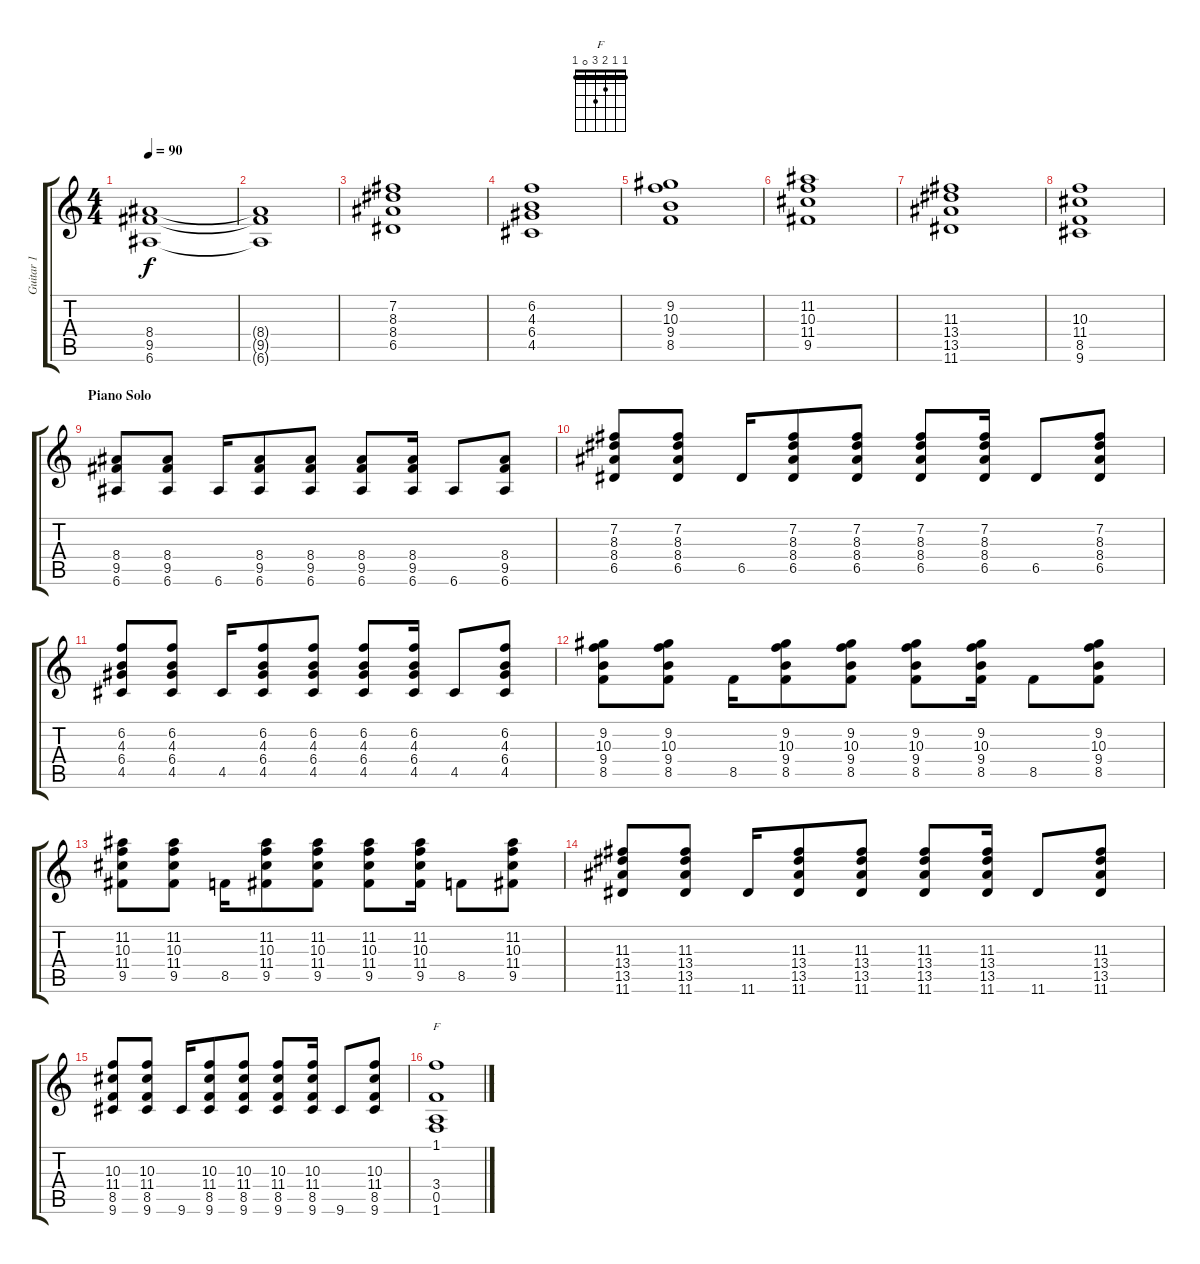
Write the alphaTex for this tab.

\track ("Guitar 1" "Guitar 1") {instrument acousticguitarnylon}
\staff {score tabs}
\tuning (E4 B3 G3 D3 A2 E2) {hide}
\chord ("F" 1 1 2 3 0 1) {barre 1}
\ts (4 4)
\tempo 90
\clef g2
\ks c
(8.4 9.5 6.6).1{dy f volume 10 instrument acousticguitarnylon} |
(8.4{t} 9.5{t} 6.6{t}).1 |
(7.2 8.3 8.4 6.5).1{volume 0} |
(6.2 4.3 6.4 4.5).1{volume 10} |
(9.2 10.3 9.4 8.5).1 |
(11.2 10.3 11.4 9.5).1 |
(11.3 13.4 13.5 11.6).1 |
(10.3 11.4 8.5 9.6).1 |
\section ("" "Piano Solo")
(8.4 9.5 6.6).8 (8.4 9.5 6.6).8 6.6.16 (8.4 9.5 6.6).8 (8.4 9.5 6.6).8 (8.4 9.5 6.6).8 (8.4 9.5 6.6).16 6.6.8 (8.4 9.5 6.6).8 |
(7.2 8.3 8.4 6.5).8 (7.2 8.3 8.4 6.5).8 6.5.16 (7.2 8.3 8.4 6.5).8 (7.2 8.3 8.4 6.5).8 (7.2 8.3 8.4 6.5).8 (7.2 8.3 8.4 6.5).16 6.5.8 (7.2 8.3 8.4 6.5).8 |
(6.2 4.3 6.4 4.5).8 (6.2 4.3 6.4 4.5).8 4.5.16 (6.2 4.3 6.4 4.5).8 (6.2 4.3 6.4 4.5).8 (6.2 4.3 6.4 4.5).8 (6.2 4.3 6.4 4.5).16 4.5.8 (6.2 4.3 6.4 4.5).8 |
(9.2 10.3 9.4 8.5).8 (9.2 10.3 9.4 8.5).8 8.5.16 (9.2 10.3 9.4 8.5).8 (9.2 10.3 9.4 8.5).8 (9.2 10.3 9.4 8.5).8 (9.2 10.3 9.4 8.5).16 8.5.8 (9.2 10.3 9.4 8.5).8 |
(11.2 10.3 11.4 9.5).8 (11.2 10.3 11.4 9.5).8 8.5.16 (11.2 10.3 11.4 9.5).8 (11.2 10.3 11.4 9.5).8 (11.2 10.3 11.4 9.5).8 (11.2 10.3 11.4 9.5).16 8.5.8 (11.2 10.3 11.4 9.5).8 |
(11.3 13.4 13.5 11.6).8 (11.3 13.4 13.5 11.6).8 11.6.16 (11.3 13.4 13.5 11.6).8 (11.3 13.4 13.5 11.6).8 (11.3 13.4 13.5 11.6).8 (11.3 13.4 13.5 11.6).16 11.6.8 (11.3 13.4 13.5 11.6).8 |
(10.3 11.4 8.5 9.6).8 (10.3 11.4 8.5 9.6).8 9.6.16 (10.3 11.4 8.5 9.6).8 (10.3 11.4 8.5 9.6).8 (10.3 11.4 8.5 9.6).8 (10.3 11.4 8.5 9.6).16 9.6.8 (10.3 11.4 8.5 9.6).8 |
(1.1 3.4 0.5 1.6).1{ch "F"}
